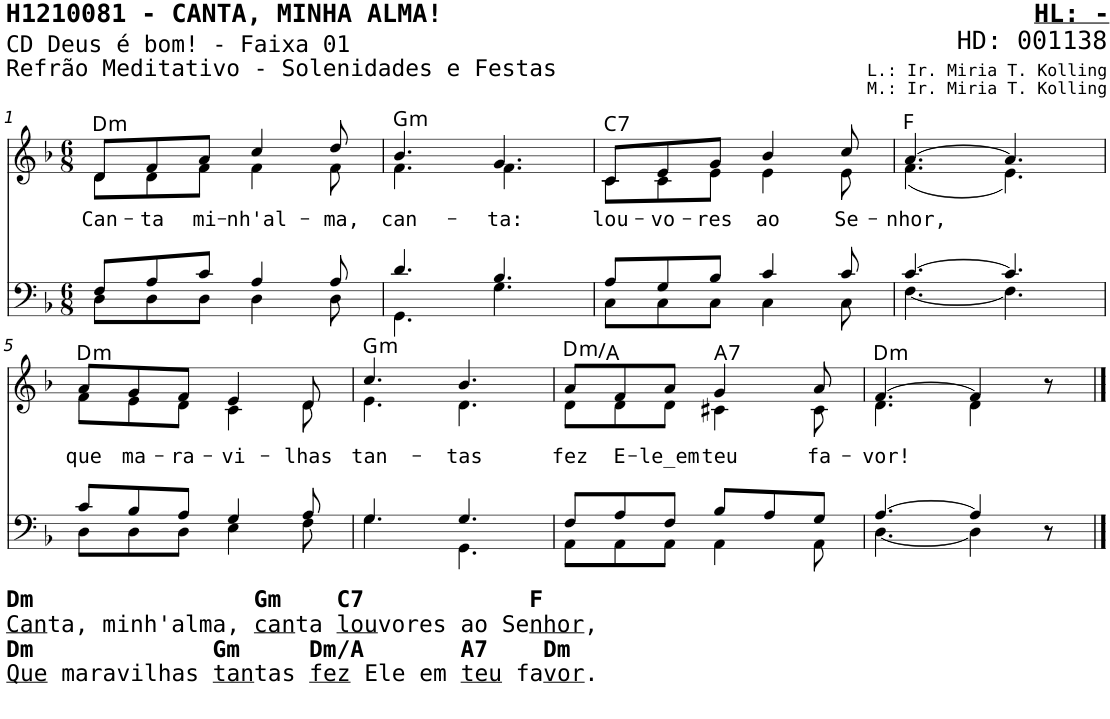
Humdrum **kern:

**kern	**kern	**text	**harte
*part2	*part1	*part1	*part1
*staff2	*staff1	*staff1	*
*I"Homens	*I"Mulheres	*	*
*stria5	*stria5	*	*
*clefF4	*clefG2	*	*
*k[b-]	*k[b-]	*	*
*M6/8	*M6/8	*	*
=1	=1	=1	=1
*^	*	*	*
*	*^	*	*	*
!	!	!	!	!LO:LY:b	!LO:H:kt=m
*	*	*	*^	*	*
2.ryy	8F/L	8D\L	8d/L	8d\L	Can-	D:min
!	!	!	!	!	!LO:LY:b	!
.	8A/	8D\	8f/	8d\	-ta	.
!	!	!	!	!	!LO:LY:b	!
.	8c/J	8D\J	8a/J	8f\J	mi-	.
!	!	!	!	!	!LO:LY:b	!
.	4A/	4D\	4cc/	4f\	-nh'al-	.
!	!	!	!	!	!LO:LY:b	!
.	8A/	8D\	8dd/	8f\	-ma,	.
=2	=2	=2	=2	=2	=2	=2
!	!	!	!	!	!LO:LY:b	!LO:H:kt=m
2.ryy	4.d/	4.GG\	4.b-/	4.f\	can-	G:min
!	!	!	!	!	!LO:LY:b	!
.	4.B-/	4.G\	4.g/	4.f\	-ta:	.
=3	=3	=3	=3	=3	=3	=3
!	!	!	!	!	!LO:LY:b	!LO:H:kt=7
2.ryy	8A/L	8C\L	8c/L	8c\L	lou-	C:7
!	!	!	!	!	!LO:LY:b	!
.	8G/	8C\	8e/	8c\	-vo-	.
!	!	!	!	!	!LO:LY:b	!
.	8B-/J	8C\J	8g/J	8e\J	-res	.
!	!	!	!	!	!LO:LY:b	!
.	4c/	4C\	4b-/	4e\	ao	.
!	!	!	!	!	!LO:LY:b	!
.	8c/	8C\	8cc/	8e\	Se-	.
=4	=4	=4	=4	=4	=4	=4
!	!	!	!	!	!LO:LY:b	!
2.ryy	[4.c/	[4.F\	[4.a/	(4.f\	-nhor,	F:maj
.	4.c/]	4.F\]	4.a/]	4.e\)	.	.
!!LO:LB:g=z	!!
=5	=5	=5	=5	=5	=5	=5
!LO:TX:b:B:t=Dm                Gm    C7            F	!	!	!	!	!	!
!LO:TX:b:t=Can	!	!	!	!	!	!
!LO:TX:b:t=ta, minh'alma,	!	!	!	!	!	!
!LO:TX:b:t=can	!	!	!	!	!	!
!LO:TX:b:t=ta	!	!	!	!	!	!
!LO:TX:b:t=lou	!	!	!	!	!	!
!LO:TX:b:t=vores ao Se	!	!	!	!	!	!
!LO:TX:b:t=nhor	!	!	!	!	!	!
!LO:TX:b:t=,	!	!	!	!	!	!
!LO:TX:b:B:t=Dm             Gm     Dm/A       A7    Dm	!	!	!	!	!	!
!LO:TX:b:t=Que	!	!	!	!	!	!
!LO:TX:b:t=maravilhas	!	!	!	!	!	!
!LO:TX:b:t=tan	!	!	!	!	!	!
!LO:TX:b:t=tas	!	!	!	!	!	!
!LO:TX:b:t=fez	!	!	!	!	!	!
!LO:TX:b:t=Ele em	!	!	!	!	!	!
!LO:TX:b:t=teu	!	!	!	!	!	!
!LO:TX:b:t=fa	!	!	!	!	!	!
!LO:TX:b:t=vor	!	!	!	!	!	!
!LO:TX:b:t=.	!	!	!	!	!	!
!	!	!	!	!	!LO:LY:b	!LO:H:kt=m
2.ryy	8c/L	8D\L	8a/L	8f\L	que	D:min
!	!	!	!	!	!LO:LY:b	!
.	8B-/	8D\	8g/	8e\	ma-	.
!	!	!	!	!	!LO:LY:b	!
.	8A/J	8D\J	8f/J	8d\J	-ra-	.
!	!	!	!	!	!LO:LY:b	!
.	4G/	4E\	4e/	4c\	-vi-	.
!	!	!	!	!	!LO:LY:b	!
.	8A/	8F\	8d/	8d\	-lhas	.
=6	=6	=6	=6	=6	=6	=6
!	!	!	!	!	!LO:LY:b	!LO:H:kt=m
2.ryy	4.G/	4.G\	4.cc/	4.e\	tan-	G:min
!	!	!	!	!	!LO:LY:b	!
.	4.G/	4.GG\	4.b-/	4.d\	-tas	.
=7	=7	=7	=7	=7	=7	=7
!	!	!	!	!	!LO:LY:b	!LO:H:kt=m
2.ryy	8F/L	8AA\L	8a/L	8d\L	fez	D:min/5
!	!	!	!	!	!LO:LY:b	!
.	8A/	8AA\	8f/	8d\	E-	.
!	!	!	!	!	!LO:LY:b	!
.	8F/J	8AA\J	8a/J	8d\J	-le_em	.
!	!	!	!	!	!LO:LY:b	!LO:H:kt=7
.	8B-/L	4AA\	4g/	4c#X\	teu	A:7
.	8A/	.	.	.	.	.
!	!	!	!	!	!LO:LY:b	!
.	8G/J	8AA\	8a/	8c#\	fa-	.
=8	=8	=8	=8	=8	=8	=8
!	!	!	!	!	!LO:LY:b	!LO:H:kt=m
2.ryy	[4.A/	[4.D\	[4.f/	4.d\	-vor!	D:min
.	4A/]	4D\]	4f/]	4d\	.	.
.	8r	8r	8r	8r	.	.
*v	*v	*v	*	*	*	*
*	*v	*v	*	*
==	==	==	==
*-	*-	*-	*-
